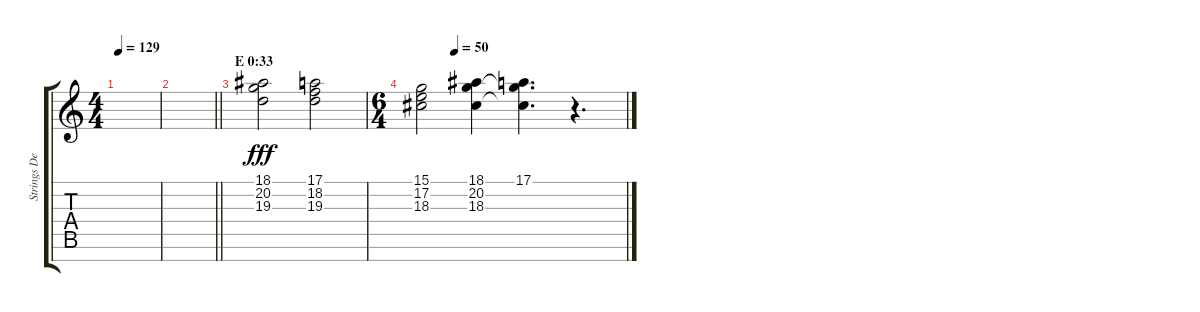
\track ("Strings Delay" "Strings De") {instrument stringensemble1}
\staff {score tabs}
\tuning (E4 B3 G3 D3 A2 E2 B1) {hide}
\ts (4 4)
\tempo 129
\clef g2
\ks c
|
\barLineRight lightlight
|
\section ("" "E 0:33")
(18.1 20.2 19.3).2{dy fff} (17.1 18.2 19.3).2 |
\ts (6 4)
\tempo (50 0.16666666666666666)
(15.1 17.2 18.3).2 (18.1 20.2 18.3).4 (17.1 20.2{t} 18.3{t}).4{d} r.4{d}
